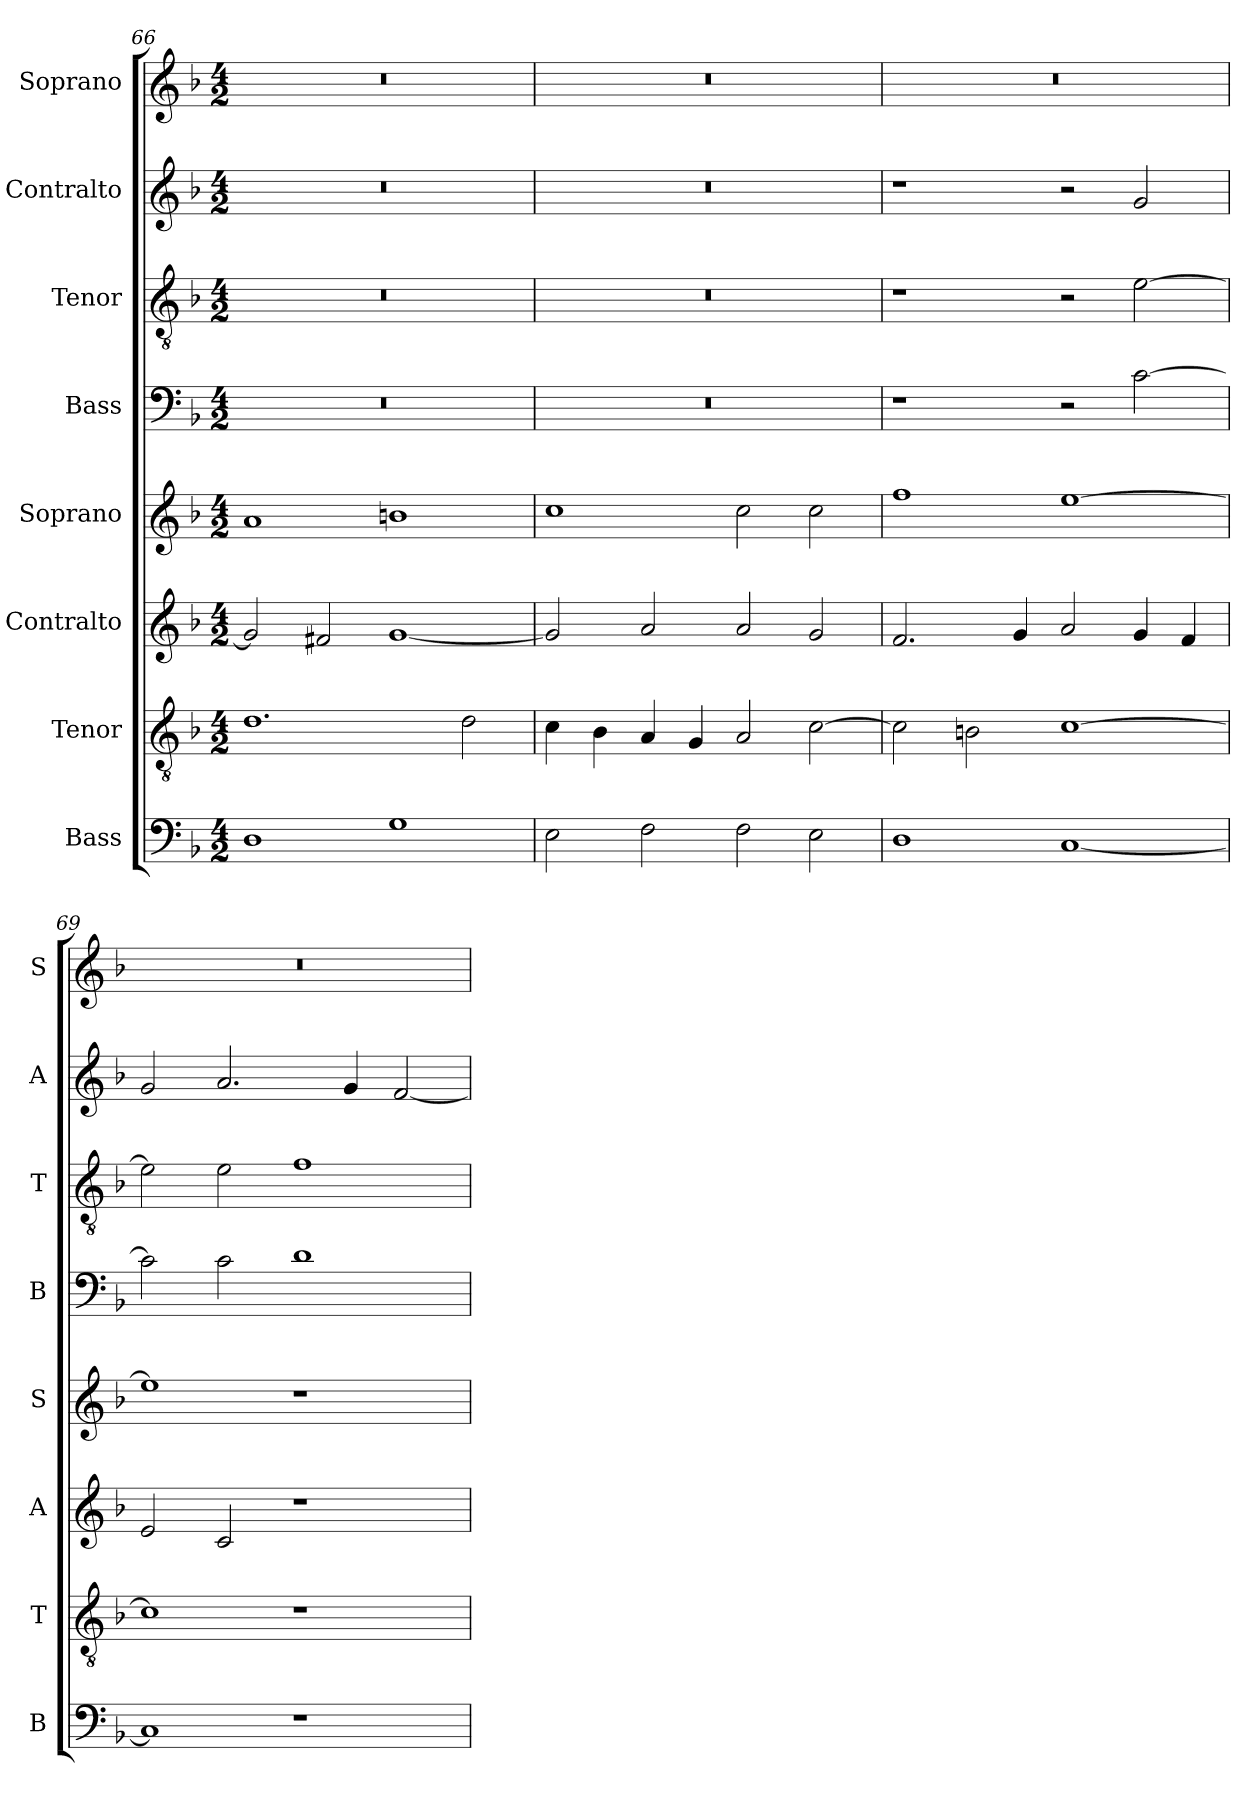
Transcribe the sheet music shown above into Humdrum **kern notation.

**kern	**kern	**kern	**kern	**kern	**kern	**kern	**kern
*part8	*part7	*part6	*part5	*part4	*part3	*part2	*part1
*staff8	*staff7	*staff6	*staff5	*staff4	*staff3	*staff2	*staff1
*I"Bass	*I"Tenor	*I"Contralto	*I"Soprano	*I"Bass	*I"Tenor	*I"Contralto	*I"Soprano
*I'B	*I'T	*I'A	*I'S	*I'B	*I'T	*I'A	*I'S
*clefF4	*clefGv2	*clefG2	*clefG2	*clefF4	*clefGv2	*clefG2	*clefG2
*k[b-]	*k[b-]	*k[b-]	*k[b-]	*k[b-]	*k[b-]	*k[b-]	*k[b-]
*G:dor	*G:dor	*G:dor	*G:dor	*G:dor	*G:dor	*G:dor	*G:dor
*M4/2	*M4/2	*M4/2	*M4/2	*M4/2	*M4/2	*M4/2	*M4/2
=66	=66	=66	=66	=66	=66	=66	=66
1D	1.d	2g]	1a	0r	0r	0r	0r
.	.	2f#X	.	.	.	.	.
1G	.	[1g	1bn	.	.	.	.
.	2d	.	.	.	.	.	.
=67	=67	=67	=67	=67	=67	=67	=67
2E	4c	2g]	1cc	0r	0r	0r	0r
.	4B-	.	.	.	.	.	.
2F	4A	2a	.	.	.	.	.
.	4G	.	.	.	.	.	.
2F	2A	2a	2cc	.	.	.	.
2E	[2c	2g	2cc	.	.	.	.
=68	=68	=68	=68	=68	=68	=68	=68
1D	2c]	2.f	1ff	1r	1r	1r	0r
.	2Bn	.	.	.	.	.	.
.	.	4g	.	.	.	.	.
[1C	[1c	2a	[1ee	2r	2r	2r	.
.	.	4g	.	[2c	[2e	2g	.
.	.	4f	.	.	.	.	.
=69	=69	=69	=69	=69	=69	=69	=69
1C]	1c]	2e	1ee]	2c]	2e]	2g	0r
.	.	2c	.	2c	2e	2.a	.
1r	1r	1r	1r	1d	1f	.	.
.	.	.	.	.	.	4g	.
.	.	.	.	.	.	[2f	.
=	=	=	=	=	=	=	=
*-	*-	*-	*-	*-	*-	*-	*-
